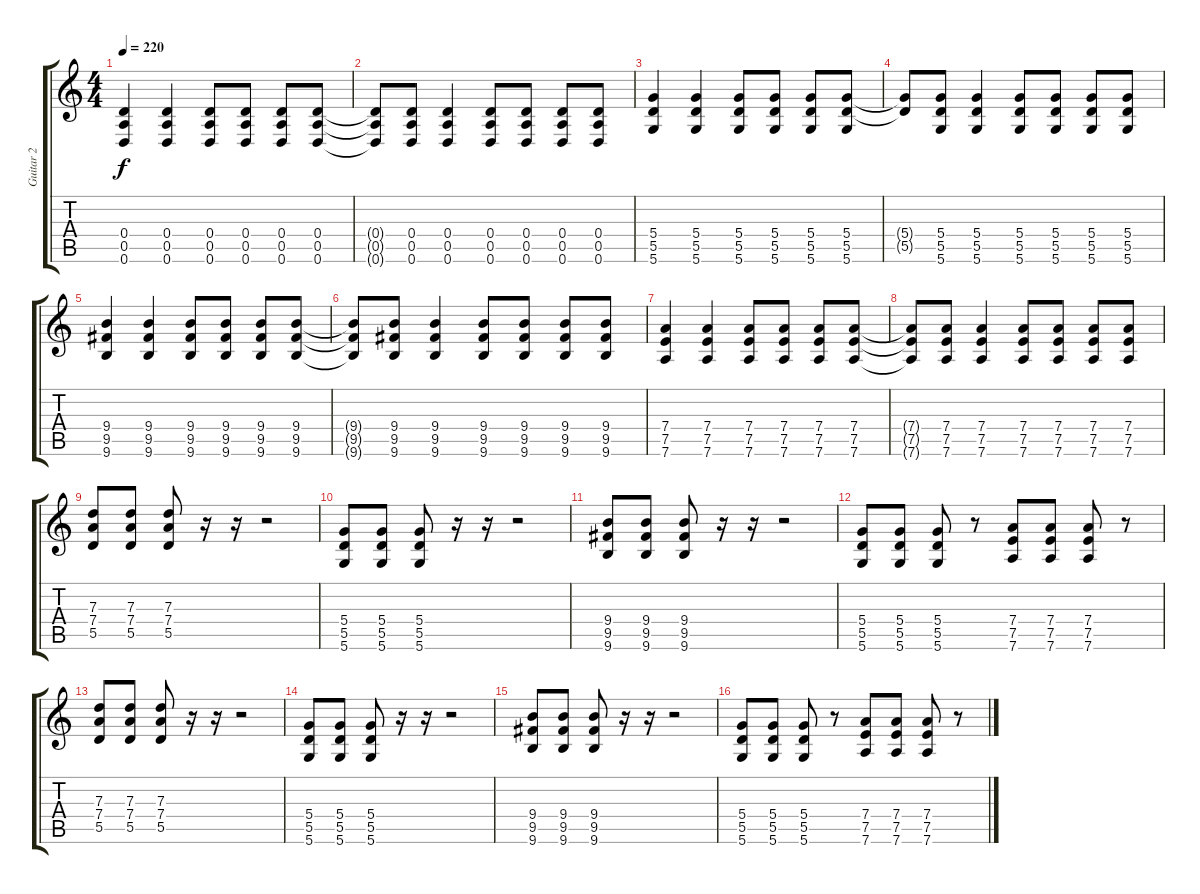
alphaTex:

\track ("Guitar 2" "Guitar 2") {instrument distortionguitar}
\staff {score tabs}
\tuning (E4 B3 G3 D3 A2 D2) {hide}
\ts (4 4)
\tempo 220
\clef g2
\ks c
(0.4 0.5 0.6).4{dy f} (0.4 0.5 0.6).4 (0.4 0.5 0.6).8 (0.4 0.5 0.6).8 (0.4 0.5 0.6).8 (0.4 0.5 0.6).8 |
(0.4{t} 0.5{t} 0.6{t}).8 (0.4 0.5 0.6).8 (0.4 0.5 0.6).4 (0.4 0.5 0.6).8 (0.4 0.5 0.6).8 (0.4 0.5 0.6).8 (0.4 0.5 0.6).8 |
(5.4 5.5 5.6).4 (5.4 5.5 5.6).4 (5.4 5.5 5.6).8 (5.4 5.5 5.6).8 (5.4 5.5 5.6).8 (5.4 5.5 5.6).8 |
(5.4{t} 5.5{t}).8 (5.4 5.5 5.6).8 (5.4 5.5 5.6).4 (5.4 5.5 5.6).8 (5.4 5.5 5.6).8 (5.4 5.5 5.6).8 (5.4 5.5 5.6).8 |
(9.4 9.5 9.6).4 (9.4 9.5 9.6).4 (9.4 9.5 9.6).8 (9.4 9.5 9.6).8 (9.4 9.5 9.6).8 (9.4 9.5 9.6).8 |
(9.4{t} 9.5{t} 9.6{t}).8 (9.4 9.5 9.6).8 (9.4 9.5 9.6).4 (9.4 9.5 9.6).8 (9.4 9.5 9.6).8 (9.4 9.5 9.6).8 (9.4 9.5 9.6).8 |
(7.4 7.5 7.6).4 (7.4 7.5 7.6).4 (7.4 7.5 7.6).8 (7.4 7.5 7.6).8 (7.4 7.5 7.6).8 (7.4 7.5 7.6).8 |
(7.4{t} 7.5{t} 7.6{t}).8 (7.4 7.5 7.6).8 (7.4 7.5 7.6).4 (7.4 7.5 7.6).8 (7.4 7.5 7.6).8 (7.4 7.5 7.6).8 (7.4 7.5 7.6).8 |
(7.3 7.4 5.5).8 (7.3 7.4 5.5).8 (7.3 7.4 5.5).8 r.16 r.16 r.2 |
(5.4 5.5 5.6).8 (5.4 5.5 5.6).8 (5.4 5.5 5.6).8 r.16 r.16 r.2 |
(9.4 9.5 9.6).8 (9.4 9.5 9.6).8 (9.4 9.5 9.6).8 r.16 r.16 r.2 |
(5.4 5.5 5.6).8 (5.4 5.5 5.6).8 (5.4 5.5 5.6).8 r.8 (7.4 7.5 7.6).8 (7.4 7.5 7.6).8 (7.4 7.5 7.6).8 r.8 |
(7.3 7.4 5.5).8 (7.3 7.4 5.5).8 (7.3 7.4 5.5).8 r.16 r.16 r.2 |
(5.4 5.5 5.6).8 (5.4 5.5 5.6).8 (5.4 5.5 5.6).8 r.16 r.16 r.2 |
(9.4 9.5 9.6).8 (9.4 9.5 9.6).8 (9.4 9.5 9.6).8 r.16 r.16 r.2 |
(5.4 5.5 5.6).8 (5.4 5.5 5.6).8 (5.4 5.5 5.6).8 r.8 (7.4 7.5 7.6).8 (7.4 7.5 7.6).8 (7.4 7.5 7.6).8 r.8
